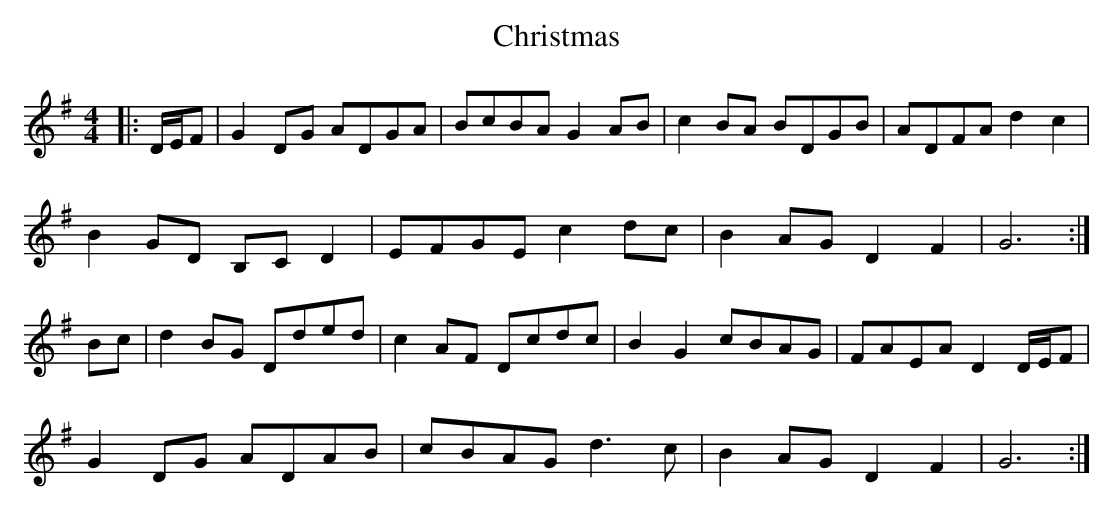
X:1
T: Christmas
M: 4/4
L: 1/8
K: Gmaj
|:D/E/F|G2 DG ADGA|BcBA G2 AB|c2 BA BDGB|ADFA d2 c2|
B2 GD B,C D2|EFGE c2 dc|B2 AG D2 F2|G6:|
Bc|d2 BG Dded|c2 AF Dcdc|B2 G2 cBAG|FAEA D2 D/E/F|
G2 DG ADAB|cBAG d3 c|B2 AG D2 F2|G6:|
